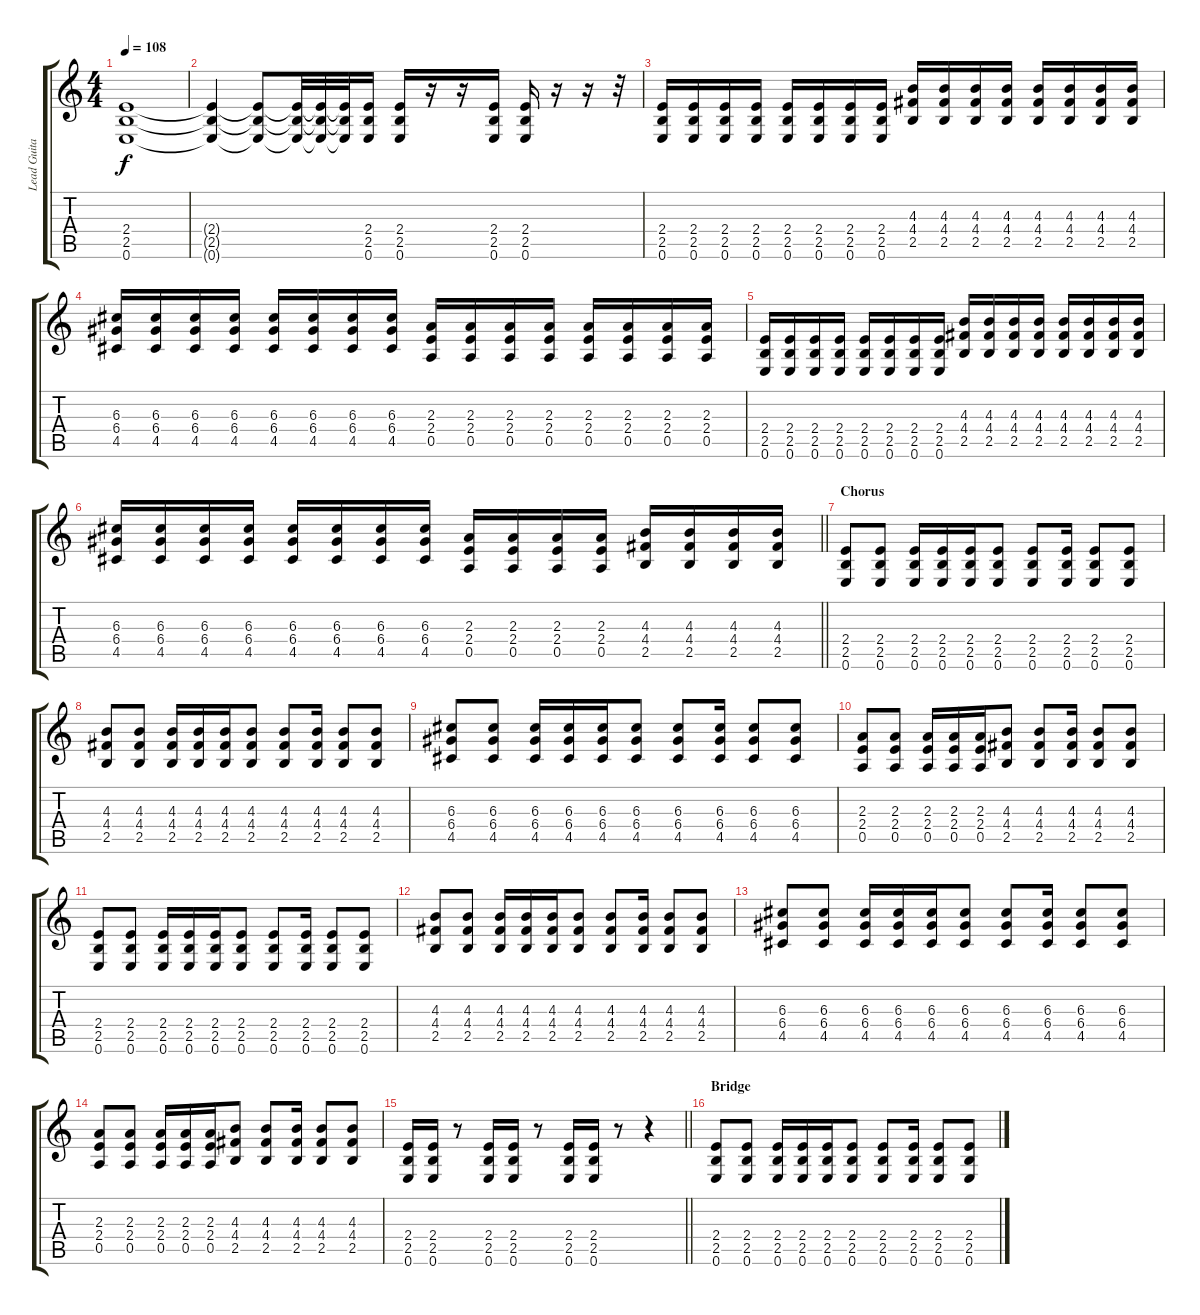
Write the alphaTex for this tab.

\track ("Lead Guitar" "Lead Guita") {instrument electricguitarclean}
\staff {score tabs}
\tuning (E4 B3 G3 D3 A2 E2) {hide}
\ts (4 4)
\tempo 108
\clef g2
\ks c
(2.4{t} 2.5{t} 0.6{t}).1{dy f} |
(2.4{t} 2.5{t} 0.6{t}).4 (2.4{t} 2.5{t} 0.6{t}).8 (2.4{t} 2.5{t} 0.6{t}).32 (2.4{t} 2.5{t} 0.6{t}).32 (2.4{t} 2.5{t} 0.6{t}).32 (2.4 2.5 0.6).16 (2.4 2.5 0.6).16 r.16 r.16 (2.4 2.5 0.6).16 (2.4 2.5 0.6).16 r.16 r.16 r.32 |
(2.4 2.5 0.6).16 (2.4 2.5 0.6).16 (2.4 2.5 0.6).16 (2.4 2.5 0.6).16 (2.4 2.5 0.6).16 (2.4 2.5 0.6).16 (2.4 2.5 0.6).16 (2.4 2.5 0.6).16 (4.3 4.4 2.5).16 (4.3 4.4 2.5).16 (4.3 4.4 2.5).16 (4.3 4.4 2.5).16 (4.3 4.4 2.5).16 (4.3 4.4 2.5).16 (4.3 4.4 2.5).16 (4.3 4.4 2.5).16 |
(6.3 6.4 4.5).16 (6.3 6.4 4.5).16 (6.3 6.4 4.5).16 (6.3 6.4 4.5).16 (6.3 6.4 4.5).16 (6.3 6.4 4.5).16 (6.3 6.4 4.5).16 (6.3 6.4 4.5).16 (2.3 2.4 0.5).16 (2.3 2.4 0.5).16 (2.3 2.4 0.5).16 (2.3 2.4 0.5).16 (2.3 2.4 0.5).16 (2.3 2.4 0.5).16 (2.3 2.4 0.5).16 (2.3 2.4 0.5).16 |
(2.4 2.5 0.6).16 (2.4 2.5 0.6).16 (2.4 2.5 0.6).16 (2.4 2.5 0.6).16 (2.4 2.5 0.6).16 (2.4 2.5 0.6).16 (2.4 2.5 0.6).16 (2.4 2.5 0.6).16 (4.3 4.4 2.5).16 (4.3 4.4 2.5).16 (4.3 4.4 2.5).16 (4.3 4.4 2.5).16 (4.3 4.4 2.5).16 (4.3 4.4 2.5).16 (4.3 4.4 2.5).16 (4.3 4.4 2.5).16 |
\barLineRight lightlight
(6.3 6.4 4.5).16 (6.3 6.4 4.5).16 (6.3 6.4 4.5).16 (6.3 6.4 4.5).16 (6.3 6.4 4.5).16 (6.3 6.4 4.5).16 (6.3 6.4 4.5).16 (6.3 6.4 4.5).16 (2.3 2.4 0.5).16 (2.3 2.4 0.5).16 (2.3 2.4 0.5).16 (2.3 2.4 0.5).16 (4.3 4.4 2.5).16 (4.3 4.4 2.5).16 (4.3 4.4 2.5).16 (4.3 4.4 2.5).16 |
\section ("" "Chorus")
(2.4 2.5 0.6).8 (2.4 2.5 0.6).8 (2.4 2.5 0.6).16 (2.4 2.5 0.6).16 (2.4 2.5 0.6).16 (2.4 2.5 0.6).8 (2.4 2.5 0.6).8 (2.4 2.5 0.6).16 (2.4 2.5 0.6).8 (2.4 2.5 0.6).8 |
(4.3 4.4 2.5).8 (4.3 4.4 2.5).8 (4.3 4.4 2.5).16 (4.3 4.4 2.5).16 (4.3 4.4 2.5).16 (4.3 4.4 2.5).8 (4.3 4.4 2.5).8 (4.3 4.4 2.5).16 (4.3 4.4 2.5).8 (4.3 4.4 2.5).8 |
(6.3 6.4 4.5).8 (6.3 6.4 4.5).8 (6.3 6.4 4.5).16 (6.3 6.4 4.5).16 (6.3 6.4 4.5).16 (6.3 6.4 4.5).8 (6.3 6.4 4.5).8 (6.3 6.4 4.5).16 (6.3 6.4 4.5).8 (6.3 6.4 4.5).8 |
(2.3 2.4 0.5).8 (2.3 2.4 0.5).8 (2.3 2.4 0.5).16 (2.3 2.4 0.5).16 (2.3 2.4 0.5).16 (4.3 4.4 2.5).8 (4.3 4.4 2.5).8 (4.3 4.4 2.5).16 (4.3 4.4 2.5).8 (4.3 4.4 2.5).8 |
(2.4 2.5 0.6).8 (2.4 2.5 0.6).8 (2.4 2.5 0.6).16 (2.4 2.5 0.6).16 (2.4 2.5 0.6).16 (2.4 2.5 0.6).8 (2.4 2.5 0.6).8 (2.4 2.5 0.6).16 (2.4 2.5 0.6).8 (2.4 2.5 0.6).8 |
(4.3 4.4 2.5).8 (4.3 4.4 2.5).8 (4.3 4.4 2.5).16 (4.3 4.4 2.5).16 (4.3 4.4 2.5).16 (4.3 4.4 2.5).8 (4.3 4.4 2.5).8 (4.3 4.4 2.5).16 (4.3 4.4 2.5).8 (4.3 4.4 2.5).8 |
(6.3 6.4 4.5).8 (6.3 6.4 4.5).8 (6.3 6.4 4.5).16 (6.3 6.4 4.5).16 (6.3 6.4 4.5).16 (6.3 6.4 4.5).8 (6.3 6.4 4.5).8 (6.3 6.4 4.5).16 (6.3 6.4 4.5).8 (6.3 6.4 4.5).8 |
(2.3 2.4 0.5).8 (2.3 2.4 0.5).8 (2.3 2.4 0.5).16 (2.3 2.4 0.5).16 (2.3 2.4 0.5).16 (4.3 4.4 2.5).8 (4.3 4.4 2.5).8 (4.3 4.4 2.5).16 (4.3 4.4 2.5).8 (4.3 4.4 2.5).8 |
\barLineRight lightlight
(2.4 2.5 0.6).16 (2.4 2.5 0.6).16 r.8 (2.4 2.5 0.6).16 (2.4 2.5 0.6).16 r.8 (2.4 2.5 0.6).16 (2.4 2.5 0.6).16 r.8 r.4 |
\section ("" "Bridge")
(2.4 2.5 0.6).8 (2.4 2.5 0.6).8 (2.4 2.5 0.6).16 (2.4 2.5 0.6).16 (2.4 2.5 0.6).16 (2.4 2.5 0.6).8 (2.4 2.5 0.6).8 (2.4 2.5 0.6).16 (2.4 2.5 0.6).8 (2.4 2.5 0.6).8
